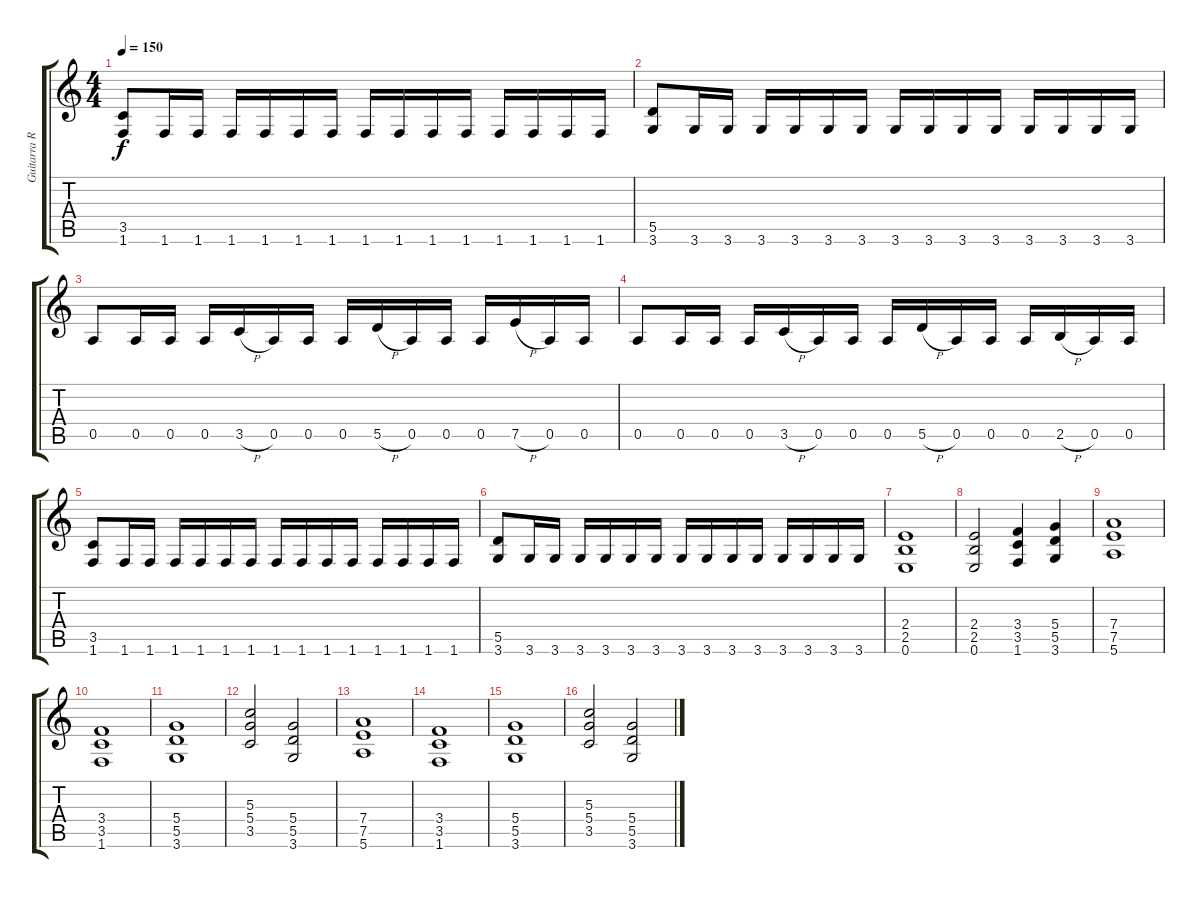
\track ("Guitarra Rítmica" "Guitarra R") {instrument distortionguitar}
\staff {score tabs}
\tuning (E4 B3 G3 D3 A2 E2) {hide}
\ts (4 4)
\tempo 150
\clef g2
\ks c
(3.5 1.6).8{dy f} 1.6.16 1.6.16 1.6.16 1.6.16 1.6.16 1.6.16 1.6.16 1.6.16 1.6.16 1.6.16 1.6.16 1.6.16 1.6.16 1.6.16 |
(5.5 3.6).8 3.6.16 3.6.16 3.6.16 3.6.16 3.6.16 3.6.16 3.6.16 3.6.16 3.6.16 3.6.16 3.6.16 3.6.16 3.6.16 3.6.16 |
0.5.8 0.5.16 0.5.16 0.5.16 3.5{h}.16 0.5.16 0.5.16 0.5.16 5.5{h}.16 0.5.16 0.5.16 0.5.16 7.5{h}.16 0.5.16 0.5.16 |
0.5.8 0.5.16 0.5.16 0.5.16 3.5{h}.16 0.5.16 0.5.16 0.5.16 5.5{h}.16 0.5.16 0.5.16 0.5.16 2.5{h}.16 0.5.16 0.5.16 |
(3.5 1.6).8 1.6.16 1.6.16 1.6.16 1.6.16 1.6.16 1.6.16 1.6.16 1.6.16 1.6.16 1.6.16 1.6.16 1.6.16 1.6.16 1.6.16 |
(5.5 3.6).8 3.6.16 3.6.16 3.6.16 3.6.16 3.6.16 3.6.16 3.6.16 3.6.16 3.6.16 3.6.16 3.6.16 3.6.16 3.6.16 3.6.16 |
(2.4 2.5 0.6).1 |
(2.4 2.5 0.6).2 (3.4 3.5 1.6).4 (5.4 5.5 3.6).4 |
(7.4 7.5 5.6).1 |
(3.4 3.5 1.6).1 |
(5.4 5.5 3.6).1 |
(5.3 5.4 3.5).2 (5.4 5.5 3.6).2 |
(7.4 7.5 5.6).1 |
(3.4 3.5 1.6).1 |
(5.4 5.5 3.6).1 |
(5.3 5.4 3.5).2 (5.4 5.5 3.6).2
